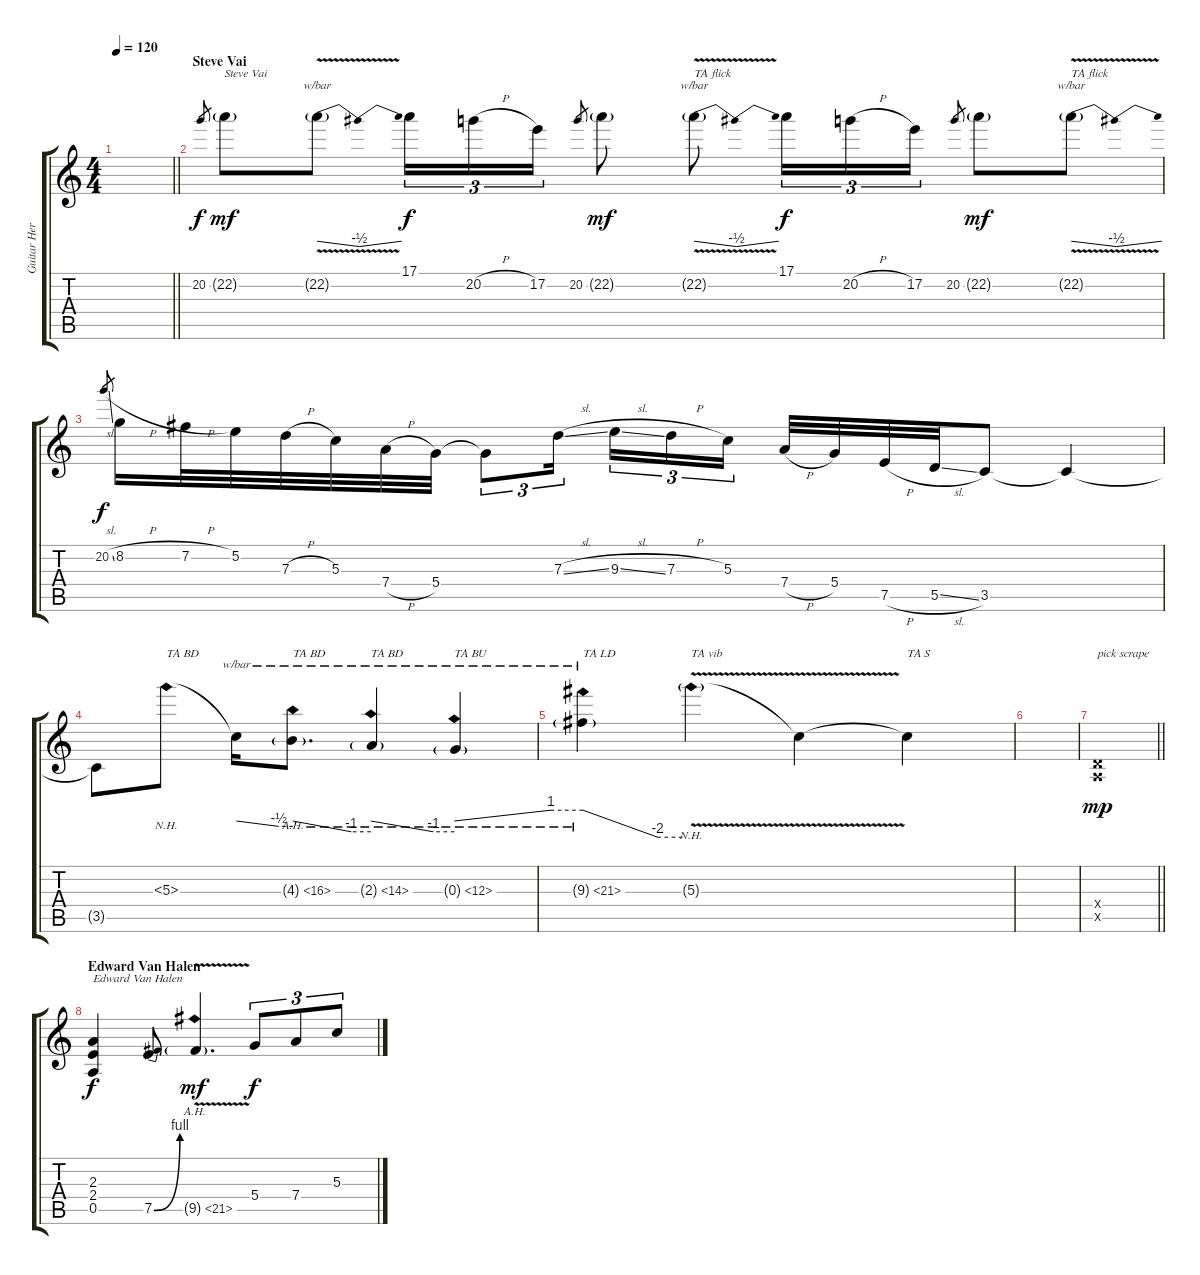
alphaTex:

\track ("Guitar Heros" "Guitar Her") {instrument overdrivenguitar}
\staff {score tabs}
\tuning (E4 B3 G3 D3 A2 E2) {hide}
\ts (4 4)
\tempo 120
\clef g2
\barLineRight lightlight
\ks c
|
\section ("" "Steve Vai")
20.2.8{gr} 22.2{g}.8{txt "Steve Vai" dy mf} 22.2{v g}.8{tbe (dip default 0 0 30 -2 60 0)} 17.1.16{tu (3 2) dy f} 20.2{h}.16{tu (3 2)} 17.2.16{tu (3 2)} 20.2.8{gr} 22.2{g}.8{dy mf} 22.2{v g}.8{tbe (dip default 0 0 30 -2 60 0) txt "TA flick"} 17.1.16{tu (3 2) dy f} 20.2{h}.16{tu (3 2)} 17.2.16{tu (3 2)} 20.2.8{gr} 22.2{g}.8{dy mf} 22.2{v g}.8{tbe (dip default 0 0 30 -2 60 0) txt "TA flick"} |
20.2{sl}.8{gr dy f} 8.2{h}.16 7.2{h}.32 5.2.32 7.3{h}.32 5.3.32 7.4{h}.32 5.4.32 5.4{t}.8{tu (3 2)} 7.3{sl}.16{tu (3 2) beam splitsecondary} 9.3{sl}.16{tu (3 2)} 7.3{h}.16{tu (3 2)} 5.3.16{tu (3 2)} 7.4{h}.32 5.4.32 7.5{h}.32 5.5{sl}.32 3.5.8 3.5{t}.4 |
3.5{t}.8 5.3{nh}.8{txt "TA BD"} 5.3{t}.16{tbe (custom default 0 0 45 -2 60 -2)} 4.3{ah 12 g}.8{d tbe (custom default 0 0 45 -4 60 -4) txt "TA BD"} 2.3{ah 12 g}.4{tbe (custom default 0 0 45 -4 60 -4) txt "TA BD"} 0.3{ah 12 g}.4{tbe (custom default 0 0 45 4 60 4) txt "TA BU"} |
9.3{ah 12 g}.4{tbe (custom default 0 4 45 -8 60 -8) txt "TA LD"} 5.3{nh v g}.4{txt "TA vib"} 5.3{t}.4 5.3{t}.4{txt "TA S"} |
|
\barLineRight lightlight
(0.4{x} 0.5{x}).1{txt "pick scrape" dy mp} |
\section ("" "Edward Van Halen")
(2.3 2.4 0.5).4{txt "Edward Van Halen" dy f} 7.5{be (bend 0 0 60 4)}.8 9.5{ah 12 v g}.4{d dy mf} 5.4.8{tu (3 2) dy f} 7.4.8{tu (3 2)} 5.3.8{tu (3 2)}
